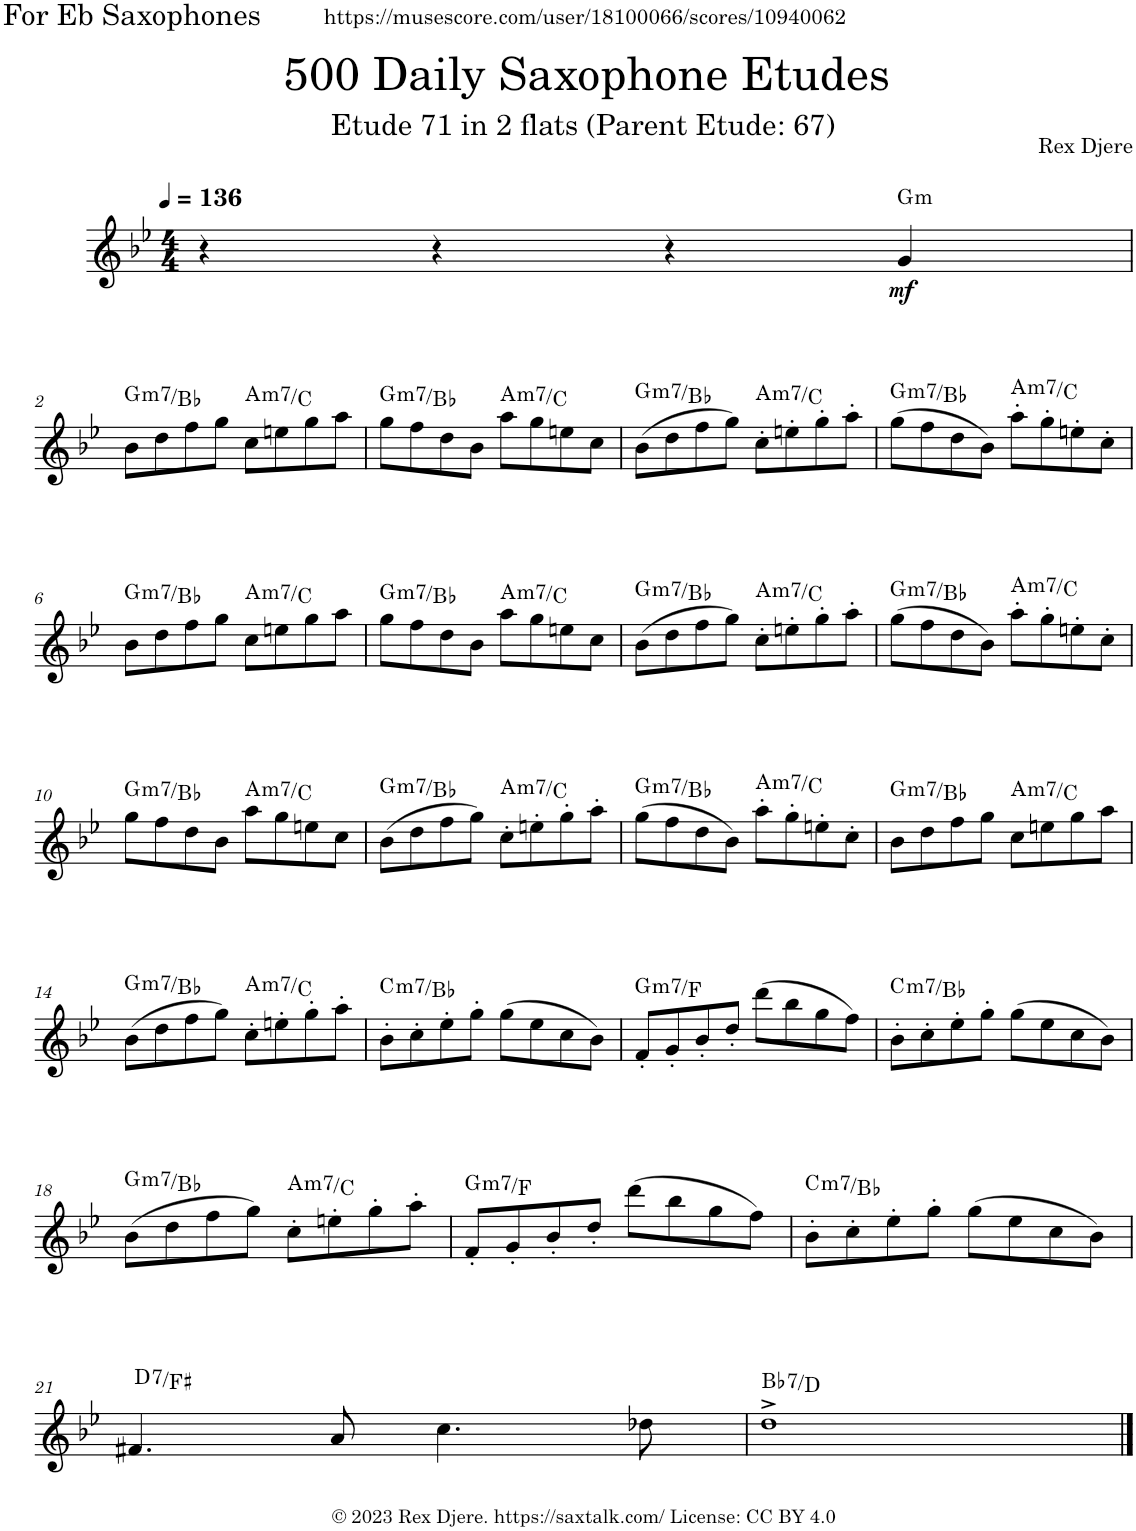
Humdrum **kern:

**kern	**dynam	**harte
*part1	*part1	*part1
*staff1	*staff1	*
*I"Alto Saxophone	*	*
*I'A. Sax.	*	*
*clefG2	*	*
*Trd5c9	*	*
*k[b-e-]	*	*
*M4/4	*	*
*MM136	*	*
=1	=1	=1
4r	.	.
4r	.	.
4r	.	.
!	!LO:DY:b	!LO:H:kt=m
4g/	mf	G:min
!!LO:LB:g=z
=2	=2	=2
!	!	!LO:H:kt=m7
8b-\L	.	G:min7/b3
8dd\	.	.
8ff\	.	.
8gg\J	.	.
!	!	!LO:H:kt=m7
8cc\L	.	A:min7/b3
8een\	.	.
8gg\	.	.
8aa\J	.	.
=3	=3	=3
!	!	!LO:H:kt=m7
8gg\L	.	G:min7/b3
8ff\	.	.
8dd\	.	.
8b-\J	.	.
!	!	!LO:H:kt=m7
8aa\L	.	A:min7/b3
8gg\	.	.
8een\	.	.
8cc\J	.	.
=4	=4	=4
!	!	!LO:H:kt=m7
(8b-\L	.	G:min7/b3
8dd\	.	.
8ff\	.	.
8gg\J)	.	.
!	!	!LO:H:kt=m7
8cc'\L	.	A:min7/b3
8een'\	.	.
8gg'\	.	.
8aa'\J	.	.
=5	=5	=5
!	!	!LO:H:kt=m7
(8gg\L	.	G:min7/b3
8ff\	.	.
8dd\	.	.
8b-\J)	.	.
!	!	!LO:H:kt=m7
8aa'\L	.	A:min7/b3
8gg'\	.	.
8een'\	.	.
8cc'\J	.	.
!!LO:LB:g=z
=6	=6	=6
!	!	!LO:H:kt=m7
8b-\L	.	G:min7/b3
8dd\	.	.
8ff\	.	.
8gg\J	.	.
!	!	!LO:H:kt=m7
8cc\L	.	A:min7/b3
8een\	.	.
8gg\	.	.
8aa\J	.	.
=7	=7	=7
!	!	!LO:H:kt=m7
8gg\L	.	G:min7/b3
8ff\	.	.
8dd\	.	.
8b-\J	.	.
!	!	!LO:H:kt=m7
8aa\L	.	A:min7/b3
8gg\	.	.
8een\	.	.
8cc\J	.	.
=8	=8	=8
!	!	!LO:H:kt=m7
(8b-\L	.	G:min7/b3
8dd\	.	.
8ff\	.	.
8gg\J)	.	.
!	!	!LO:H:kt=m7
8cc'\L	.	A:min7/b3
8een'\	.	.
8gg'\	.	.
8aa'\J	.	.
=9	=9	=9
!	!	!LO:H:kt=m7
(8gg\L	.	G:min7/b3
8ff\	.	.
8dd\	.	.
8b-\J)	.	.
!	!	!LO:H:kt=m7
8aa'\L	.	A:min7/b3
8gg'\	.	.
8een'\	.	.
8cc'\J	.	.
!!LO:LB:g=z
=10	=10	=10
!	!	!LO:H:kt=m7
8gg\L	.	G:min7/b3
8ff\	.	.
8dd\	.	.
8b-\J	.	.
!	!	!LO:H:kt=m7
8aa\L	.	A:min7/b3
8gg\	.	.
8een\	.	.
8cc\J	.	.
=11	=11	=11
!	!	!LO:H:kt=m7
(8b-\L	.	G:min7/b3
8dd\	.	.
8ff\	.	.
8gg\J)	.	.
!	!	!LO:H:kt=m7
8cc'\L	.	A:min7/b3
8een'\	.	.
8gg'\	.	.
8aa'\J	.	.
=12	=12	=12
!	!	!LO:H:kt=m7
(8gg\L	.	G:min7/b3
8ff\	.	.
8dd\	.	.
8b-\J)	.	.
!	!	!LO:H:kt=m7
8aa'\L	.	A:min7/b3
8gg'\	.	.
8een'\	.	.
8cc'\J	.	.
=13	=13	=13
!	!	!LO:H:kt=m7
8b-\L	.	G:min7/b3
8dd\	.	.
8ff\	.	.
8gg\J	.	.
!	!	!LO:H:kt=m7
8cc\L	.	A:min7/b3
8een\	.	.
8gg\	.	.
8aa\J	.	.
!!LO:LB:g=z
=14	=14	=14
!	!	!LO:H:kt=m7
(8b-\L	.	G:min7/b3
8dd\	.	.
8ff\	.	.
8gg\J)	.	.
!	!	!LO:H:kt=m7
8cc'\L	.	A:min7/b3
8een'\	.	.
8gg'\	.	.
8aa'\J	.	.
=15	=15	=15
!	!	!LO:H:kt=m7
8b-'\L	.	C:min7/b7
8cc'\	.	.
8ee-'\	.	.
8gg'\J	.	.
(8gg\L	.	.
8ee-\	.	.
8cc\	.	.
8b-\J)	.	.
=16	=16	=16
!	!	!LO:H:kt=m7
8f'/L	.	G:min7/b7
8g'/	.	.
8b-'/	.	.
8dd'/J	.	.
(8ddd\L	.	.
8bb-\	.	.
8gg\	.	.
8ff\J)	.	.
=17	=17	=17
!	!	!LO:H:kt=m7
8b-'\L	.	C:min7/b7
8cc'\	.	.
8ee-'\	.	.
8gg'\J	.	.
(8gg\L	.	.
8ee-\	.	.
8cc\	.	.
8b-\J)	.	.
!!LO:LB:g=z
=18	=18	=18
!	!	!LO:H:kt=m7
(8b-\L	.	G:min7/b3
8dd\	.	.
8ff\	.	.
8gg\J)	.	.
!	!	!LO:H:kt=m7
8cc'\L	.	A:min7/b3
8een'\	.	.
8gg'\	.	.
8aa'\J	.	.
=19	=19	=19
!	!	!LO:H:kt=m7
8f'/L	.	G:min7/b7
8g'/	.	.
8b-'/	.	.
8dd'/J	.	.
(8ddd\L	.	.
8bb-\	.	.
8gg\	.	.
8ff\J)	.	.
=20	=20	=20
!	!	!LO:H:kt=m7
8b-'\L	.	C:min7/b7
8cc'\	.	.
8ee-'\	.	.
8gg'\J	.	.
(8gg\L	.	.
8ee-\	.	.
8cc\	.	.
8b-\J)	.	.
!!LO:LB:g=z
=21	=21	=21
!	!	!LO:H:kt=7
4.f#X/	.	D:7/3
8a/	.	.
4.cc\	.	.
8dd-X\	.	.
=22	=22	=22
!	!	!LO:H:kt=7
1dd^	.	Bb:7/3
==	==	==
*-	*-	*-
